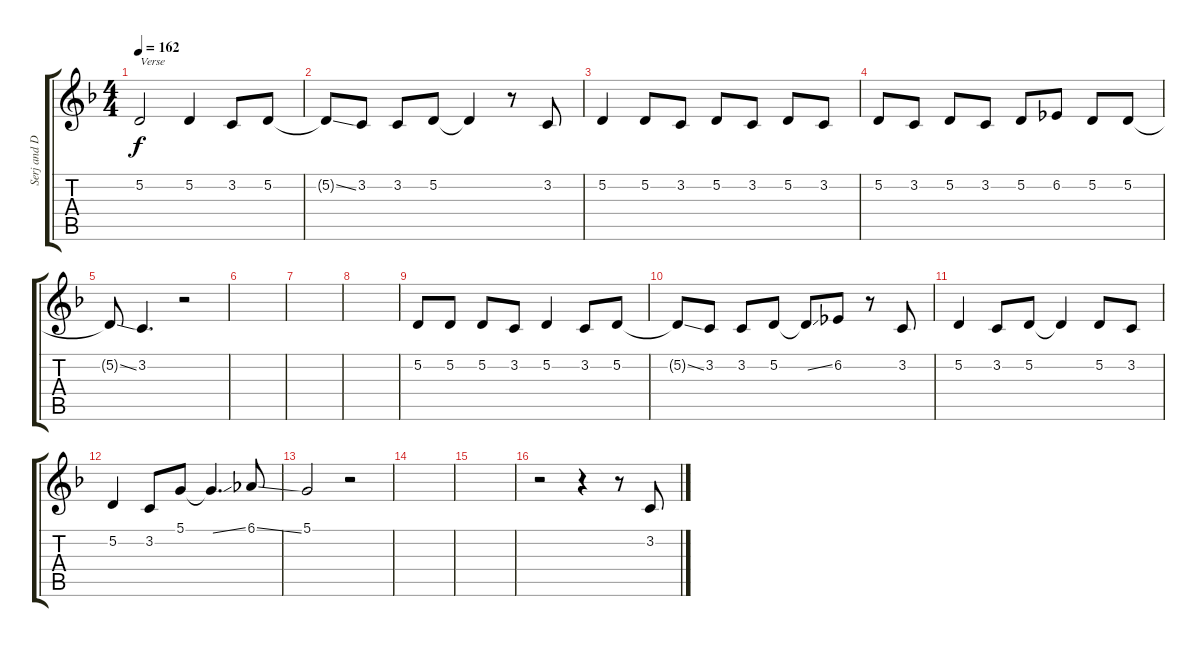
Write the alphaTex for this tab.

\track ("Serj and Daron - Vocals" "Serj and D") {instrument oboe}
\staff {score tabs}
\tuning (D4 A3 F3 C3 G2 C2) {hide}
\ts (4 4)
\tempo 162
\clef g2
\ks dminor
5.2.2{txt "Verse" dy f} 5.2.4 3.2.8 5.2.8 |
5.2{ss t}.8 3.2.8 3.2.8 5.2.8 5.2{t}.4 r.8 3.2.8 |
5.2.4 5.2.8 3.2.8 5.2.8 3.2.8 5.2.8 3.2.8 |
5.2.8 3.2.8 5.2.8 3.2.8 5.2.8 6.2.8 5.2.8 5.2.8 |
5.2{ss t}.8 3.2.4{d} r.2 |
|
|
|
5.2.8 5.2.8 5.2.8 3.2.8 5.2.4 3.2.8 5.2.8 |
5.2{ss t}.8 3.2.8 3.2.8 5.2.8 5.2{ss t}.8 6.2.8 r.8 3.2.8 |
5.2.4 3.2.8 5.2.8 5.2{t}.4 5.2.8 3.2.8 |
5.2.4 3.2.8 5.1.8 5.1{ss t}.4{d} 6.1{ss}.8 |
5.1.2 r.2 |
|
|
r.2 r.4 r.8 3.2.8
